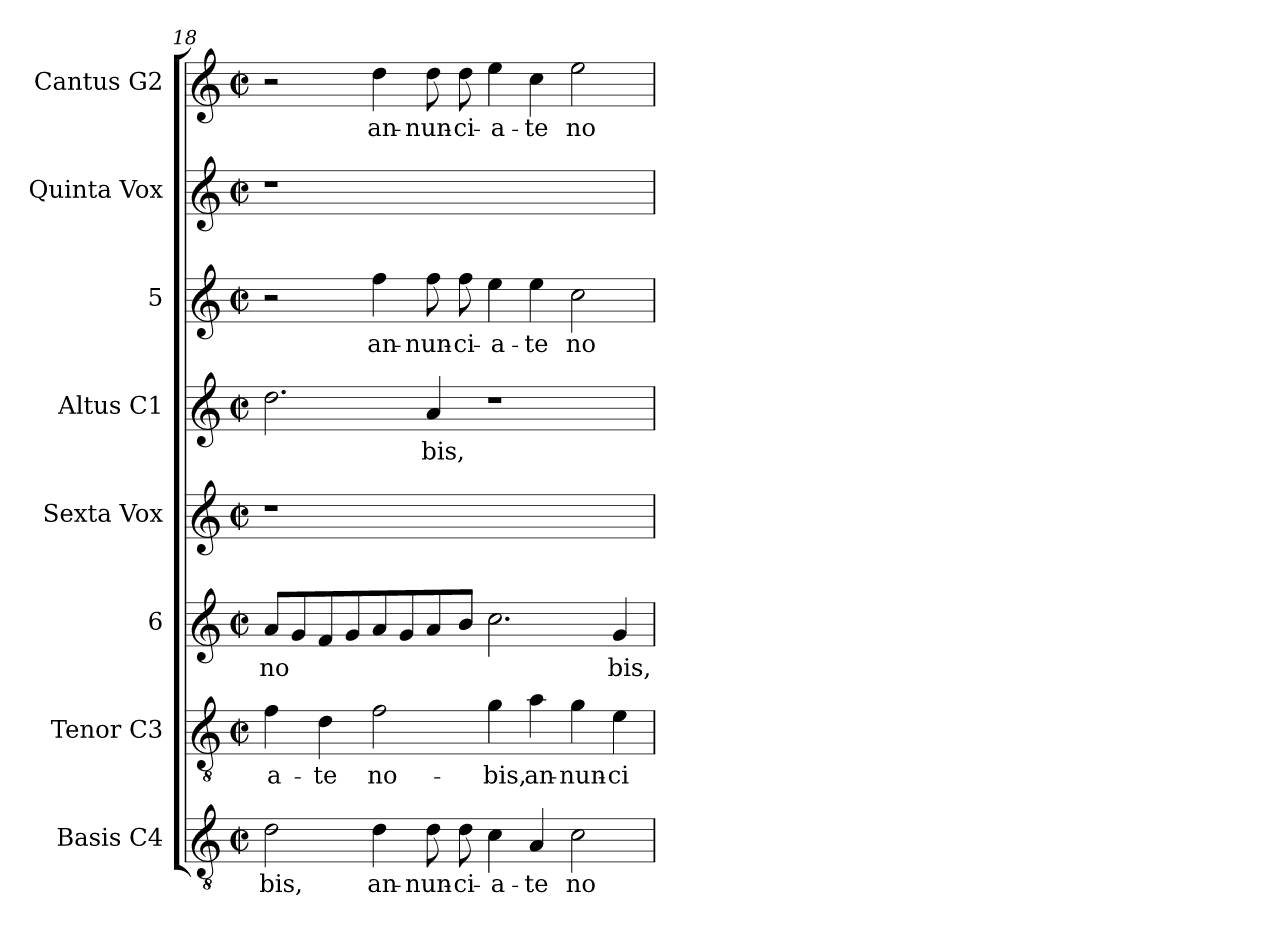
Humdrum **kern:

**kern	**text	**kern	**text	**kern	**text	**kern	**kern	**text	**kern	**text	**kern	**kern	**text
*part8	*part8	*part7	*part7	*part6	*part6	*part5	*part4	*part4	*part3	*part3	*part2	*part1	*part1
*staff8	*staff8	*staff7	*staff7	*staff6	*staff6	*staff5	*staff4	*staff4	*staff3	*staff3	*staff2	*staff1	*staff1
*I"Basis  C4	*	*I"Tenor  C3	*	*I"6	*	*I"Sexta  Vox	*I"Altus  C1	*	*I"5	*	*I"Quinta  Vox	*I"Cantus  G2	*
*I'B	*	*I'T	*	*	*	*	*I'A	*	*	*	*	*I'C	*
*clefGv2	*	*clefGv2	*	*clefG2	*	*clefG2	*clefG2	*	*clefG2	*	*clefG2	*clefG2	*
*k[]	*	*k[]	*	*k[]	*	*k[]	*k[]	*	*k[]	*	*k[]	*k[]	*
*C:	*	*C:	*	*C:	*	*C:	*C:	*	*C:	*	*C:	*C:	*
*M2/2	*	*M2/2	*	*M2/2	*	*M2/2	*M2/2	*	*M2/2	*	*M2/2	*M2/2	*
*met(c|)	*	*met(c|)	*	*met(c|)	*	*met(c|)	*met(c|)	*	*met(c|)	*	*met(c|)	*met(c|)	*
=18	=18	=18	=18	=18	=18	=18	=18	=18	=18	=18	=18	=18	=18
!	!LO:LY:b:cj	!	!LO:LY:b:cj	!	!LO:LY:b:cj	!	!	!LO:LY:b:cj	!	!	!	!	!
2d\	-bis,	4f\	-a-	8a/L	no-	1r	2.dd\	--	2r	.	1r	2r	.
!	!	!	!	!	!LO:LY:b:cj	!	!	!	!	!	!	!	!
.	.	.	.	8g/	--	.	.	.	.	.	.	.	.
!	!	!	!LO:LY:b:cj	!	!LO:LY:b:cj	!	!	!	!	!	!	!	!
.	.	4d\	-te	8f/	--	.	.	.	.	.	.	.	.
!	!	!	!	!	!LO:LY:b:cj	!	!	!	!	!	!	!	!
.	.	.	.	8g/	--	.	.	.	.	.	.	.	.
!	!LO:LY:b:cj	!	!LO:LY:b:cj	!	!LO:LY:b:cj	!	!	!	!	!LO:LY:b:cj	!	!	!LO:LY:b:cj
4d\	an-	2f\	no-	8a/	--	.	.	.	4ff\	an-	.	4dd\	an-
!	!	!	!	!	!LO:LY:b:cj	!	!	!	!	!	!	!	!
.	.	.	.	8g/	--	.	.	.	.	.	.	.	.
!	!LO:LY:b:cj	!	!	!	!LO:LY:b:cj	!	!	!LO:LY:b:cj	!	!LO:LY:b:cj	!	!	!LO:LY:b:cj
8d\	-nun-	.	.	8a/	--	.	4a/	-bis,	8ff\	-nun-	.	8dd\	-nun-
!	!LO:LY:b:cj	!	!	!	!LO:LY:b:cj	!	!	!	!	!LO:LY:b:cj	!	!	!LO:LY:b:cj
8d\	-ci-	.	.	8b/J	--	.	.	.	8ff\	-ci-	.	8dd\	-ci-
!	!LO:LY:b:cj	!	!LO:LY:b:cj	!	!LO:LY:b:cj	!	!	!	!	!LO:LY:b:cj	!	!	!LO:LY:b:cj
4c\	-a-	4g\	-bis,	2.cc\	--	1ryy	1r	.	4ee\	-a-	1ryy	4ee\	-a-
!	!LO:LY:b:cj	!	!LO:LY:b:cj	!	!	!	!	!	!	!LO:LY:b:cj	!	!	!LO:LY:b:cj
4A/	-te	4a\	an-	.	.	.	.	.	4ee\	-te	.	4cc\	-te
!	!LO:LY:b:cj	!	!LO:LY:b:cj	!	!	!	!	!	!	!LO:LY:b:cj	!	!	!LO:LY:b:cj
2c\	no-	4g\	-nun-	.	.	.	.	.	2cc\	no-	.	2ee\	no-
!	!	!	!LO:LY:b:cj	!	!LO:LY:b:cj	!	!	!	!	!	!	!	!
.	.	4e\	-ci-	4g/	-bis,	.	.	.	.	.	.	.	.
=	=	=	=	=	=	=	=	=	=	=	=	=	=
*-	*-	*-	*-	*-	*-	*-	*-	*-	*-	*-	*-	*-	*-
